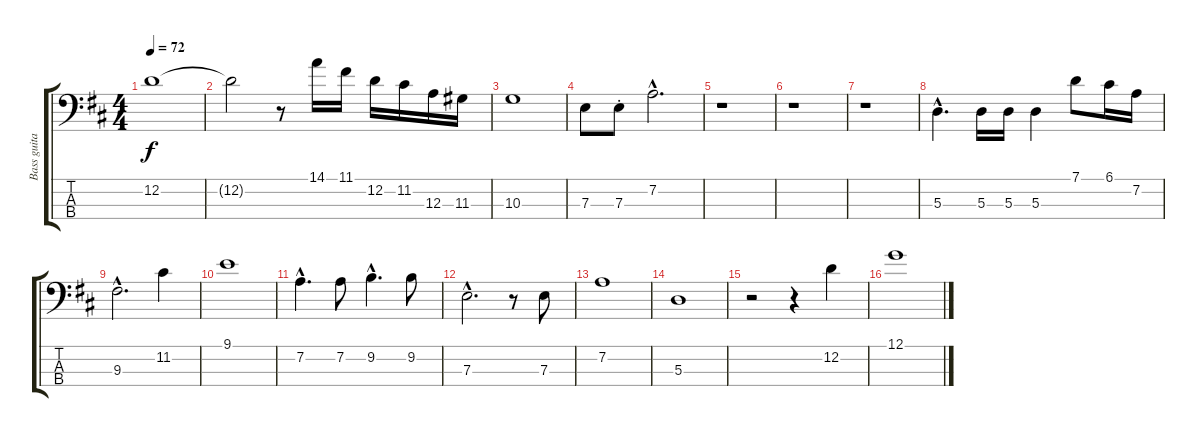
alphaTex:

\track ("Bass guitar" "Bass guita") {instrument electricbassfinger}
\staff {score tabs}
\tuning (G2 D2 A1 E1) {hide}
\ts (4 4)
\tempo 72
\clef f4
\ks d
12.2.1{dy f} |
12.2{t}.2 r.8 14.1.16 11.1.16 12.2.16 11.2.16 12.3.16 11.3.16 |
10.3.1 |
7.3.8 7.3{st}.8 7.2{hac}.2{d} |
r.1 |
r.1 |
r.1 |
5.3{hac}.4{d} 5.3.16 5.3.16 5.3.4 7.1.8 6.1.16 7.2.16 |
9.3{hac}.2{d} 11.2.4 |
9.1.1 |
7.2{hac}.4{d} 7.2.8 9.2{hac}.4{d} 9.2.8 |
7.3{hac}.2{d} r.8 7.3.8 |
7.2.1 |
5.3.1 |
r.2 r.4 12.2.4 |
12.1.1
